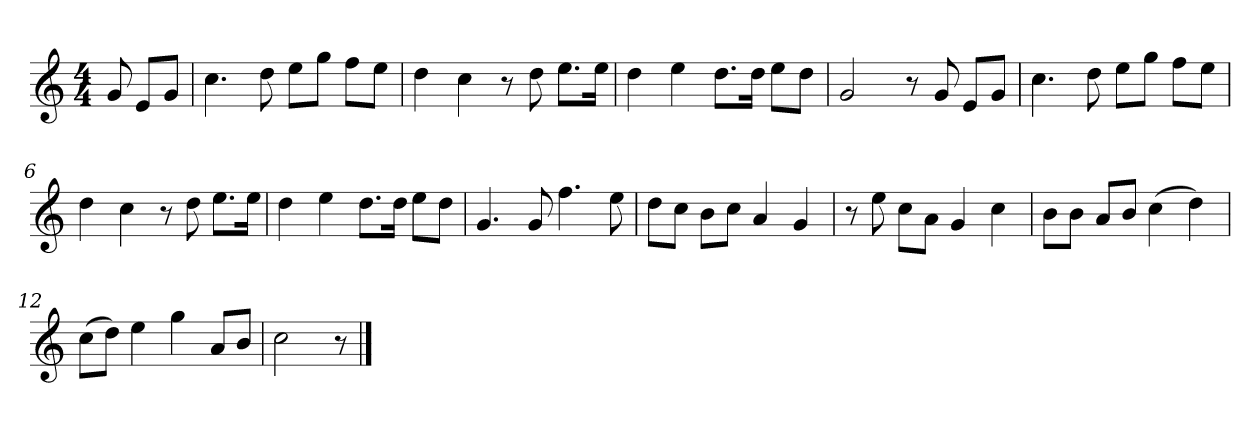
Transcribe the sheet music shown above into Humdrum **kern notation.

**kern
*part1
*staff1
*k[]
*M4/4
*MM120
=
8g
8eL
8gJ
=1
4.cc
8dd
8eeL
8ggJ
8ffL
8eeJ
=2
4dd
4cc
8r
8dd
8.eeL
16eeJk
=3
4dd
4ee
8.ddL
16ddJk
8eeL
8ddJ
=4
2g
8r
8g
8eL
8gJ
=5
4.cc
8dd
8eeL
8ggJ
8ffL
8eeJ
=6
4dd
4cc
8r
8dd
8.eeL
16eeJk
=7
4dd
4ee
8.ddL
16ddJk
8eeL
8ddJ
=8
4.g
8g
4.ff
8ee
=9
8ddL
8ccJ
8bL
8ccJ
4a
4g
=10
8r
8ee
8ccL
8aJ
4g
4cc
=11
8bL
8bJ
8aL
8bJ
(4cc
4dd)
=12
(8ccL
8ddJ)
4ee
4gg
8aL
8bJ
=13
2cc
8r
==
*-
